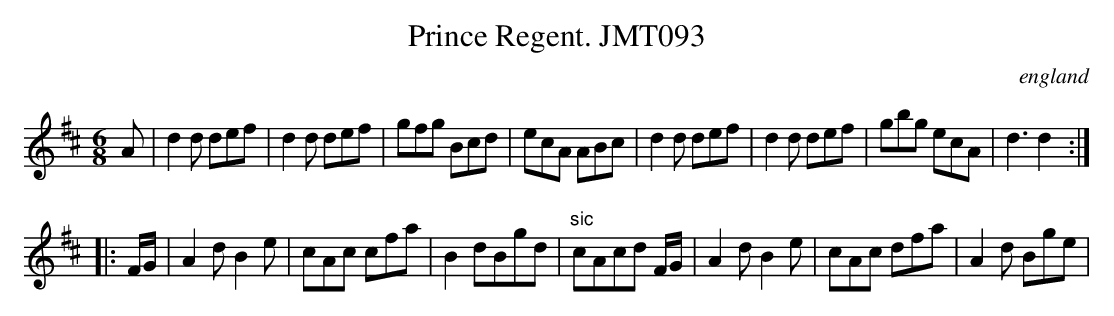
X:1
T:Prince Regent. JMT093
O:england
M:6/8
L:1/8
K:D
A|d2d def|d2d def|gfg Bcd|ecA ABc|d2d def|d2d def|gbg ecA|d3d2:|
|:F/G/|A2dB2e|cAc cfa|B2dBgd|"sic"cAcd F/G/|A2dB2e|cAc dfa|A2d Bge|"sic
"edcB c2a2a2:|]
